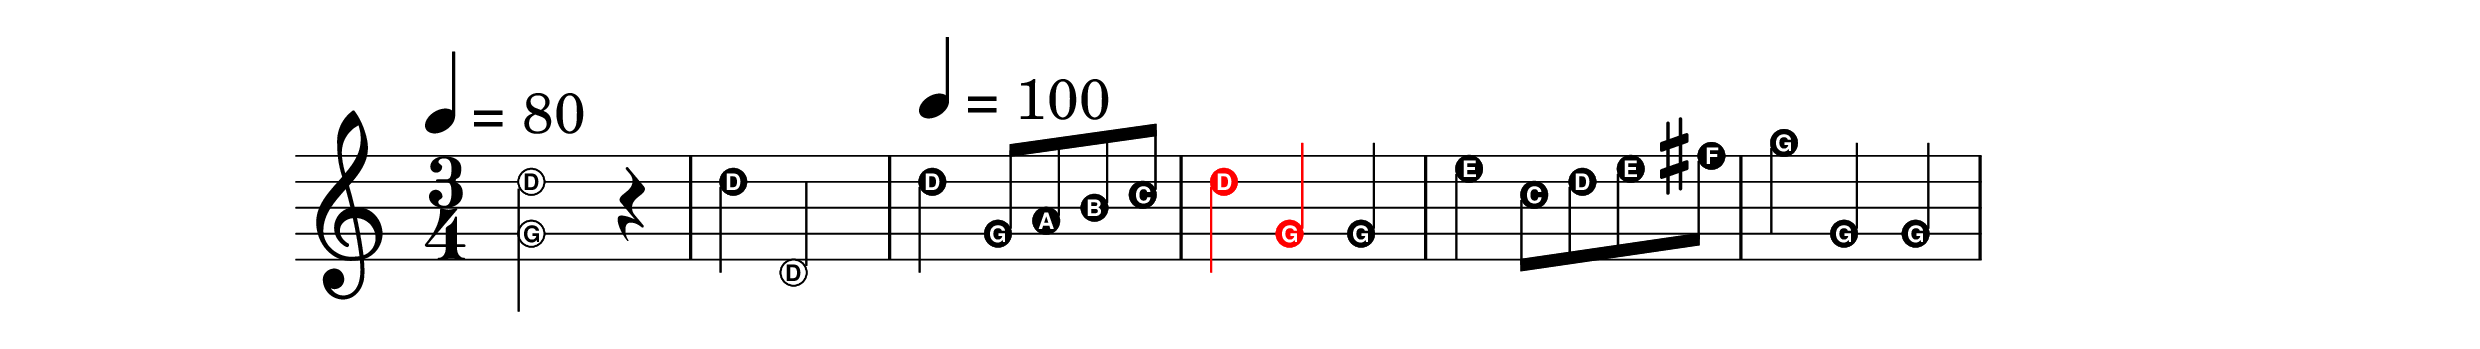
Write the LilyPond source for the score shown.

\version "2.22.0"
\header {
    titleHtml = "Bach – Minuet in G"
    descriptionHtml = "<h1>Quinte descendante</h1><p><a href='https://www.youtube.com/watch?v=p1gGxpitLO8#t=3s'>Lien YouTube</a></p>"
}

scoreToInclude = \relative c' {
    \numericTimeSignature
    \tempo 4 = 80
    \time 3/4
    % Interval
    <d' g,>2 r4
    % Interval
    d4 d,2
    % Music
    \tempo 4 = 100
    d'4 g,8 [a8 b8 c8]
    \override NoteHead.color = #red
    \override Stem.color = #red
    \override Beam.color = #red
    d4 g,4
    \override NoteHead.color = #black
    \override Stem.color = #black
    \override Beam.color = #black
    g4 e'4 c8 d8 e8 fis8 g4 g,4 g4
  }

\include "./templates/outputWithEasyHeads.ly"

